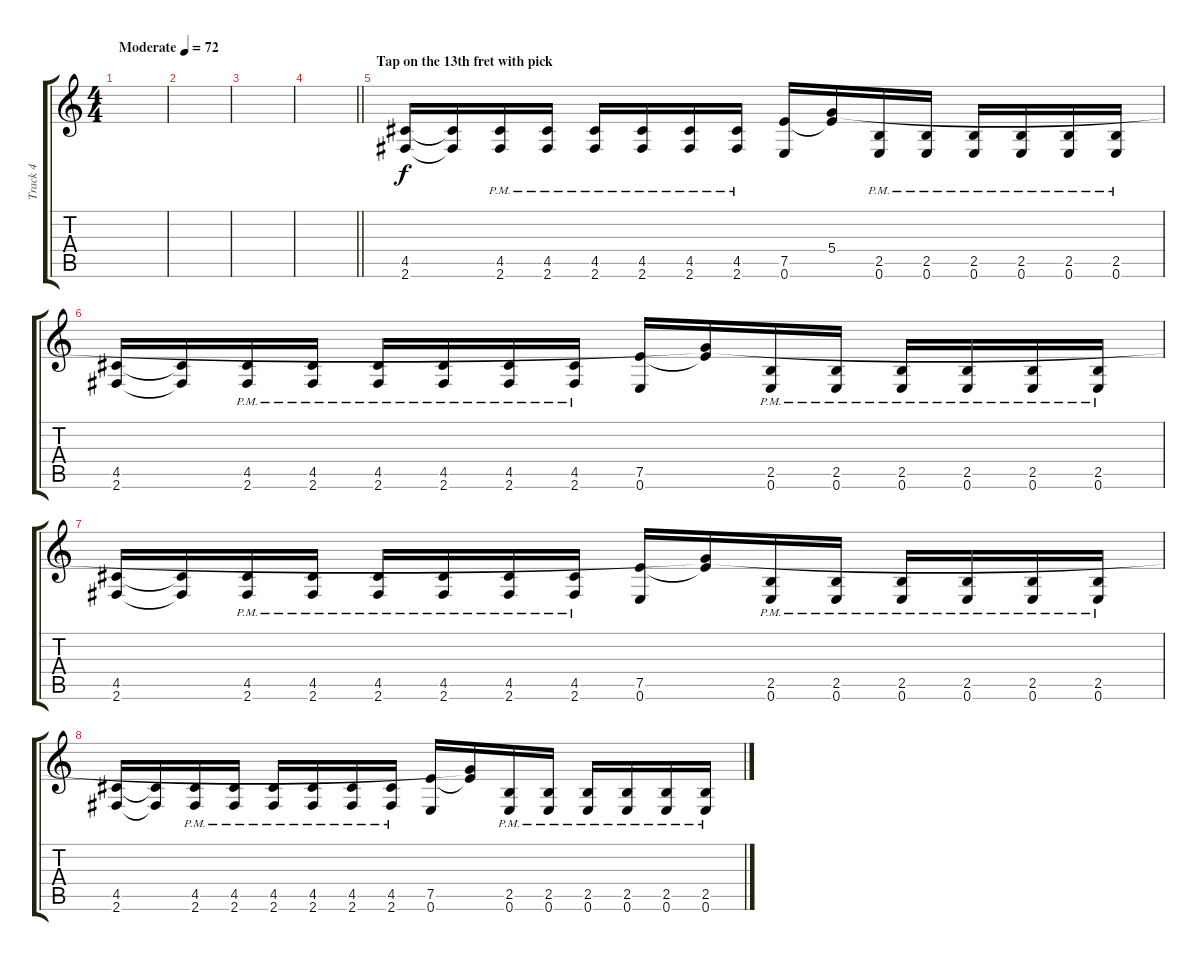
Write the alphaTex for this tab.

\track ("Track 4" "Track 4") {instrument overdrivenguitar}
\staff {score tabs}
\tuning (E4 B3 G3 D3 A2 E2) {hide}
\ts (4 4)
\tempo (72 "Moderate")
\clef g2
\ks c
|
|
|
\barLineRight lightlight
|
\section ("" "Tap on the 13th fret with pick")
(4.5 2.6).16 (4.5{t} 2.6{t}).16 (4.5{pm} 2.6{pm}).16 (4.5{pm} 2.6{pm}).16 (4.5{pm} 2.6{pm}).16 (4.5{pm} 2.6{pm}).16 (4.5{pm} 2.6{pm}).16 (4.5{pm} 2.6{pm}).16 (7.5 0.6).16 (5.4 7.5{t}).16 (2.5{pm} 0.6).16 (2.5{pm} 0.6).16 (2.5{pm} 0.6).16 (2.5{pm} 0.6).16 (2.5{pm} 0.6).16 (2.5{pm} 0.6).16 |
(4.5 2.6).16 (4.5{t} 2.6{t}).16 (4.5{pm} 2.6{pm}).16 (4.5{pm} 2.6{pm}).16 (4.5{pm} 2.6{pm}).16 (4.5{pm} 2.6{pm}).16 (4.5{pm} 2.6{pm}).16 (4.5{pm} 2.6{pm}).16 (7.5 0.6).16 (5.4{t} 7.5{t}).16 (2.5{pm} 0.6).16 (2.5{pm} 0.6).16 (2.5{pm} 0.6).16 (2.5{pm} 0.6).16 (2.5{pm} 0.6).16 (2.5{pm} 0.6).16 |
(4.5 2.6).16 (4.5{t} 2.6{t}).16 (4.5{pm} 2.6{pm}).16 (4.5{pm} 2.6{pm}).16 (4.5{pm} 2.6{pm}).16 (4.5{pm} 2.6{pm}).16 (4.5{pm} 2.6{pm}).16 (4.5{pm} 2.6{pm}).16 (7.5 0.6).16 (5.4{t} 7.5{t}).16 (2.5{pm} 0.6).16 (2.5{pm} 0.6).16 (2.5{pm} 0.6).16 (2.5{pm} 0.6).16 (2.5{pm} 0.6).16 (2.5{pm} 0.6).16 |
(4.5 2.6).16 (4.5{t} 2.6{t}).16 (4.5{pm} 2.6{pm}).16 (4.5{pm} 2.6{pm}).16 (4.5{pm} 2.6{pm}).16 (4.5{pm} 2.6{pm}).16 (4.5{pm} 2.6{pm}).16 (4.5{pm} 2.6{pm}).16 (7.5 0.6).16 (5.4{t} 7.5{t}).16 (2.5{pm} 0.6).16 (2.5{pm} 0.6).16 (2.5{pm} 0.6).16 (2.5{pm} 0.6).16 (2.5{pm} 0.6).16 (2.5{pm} 0.6).16
